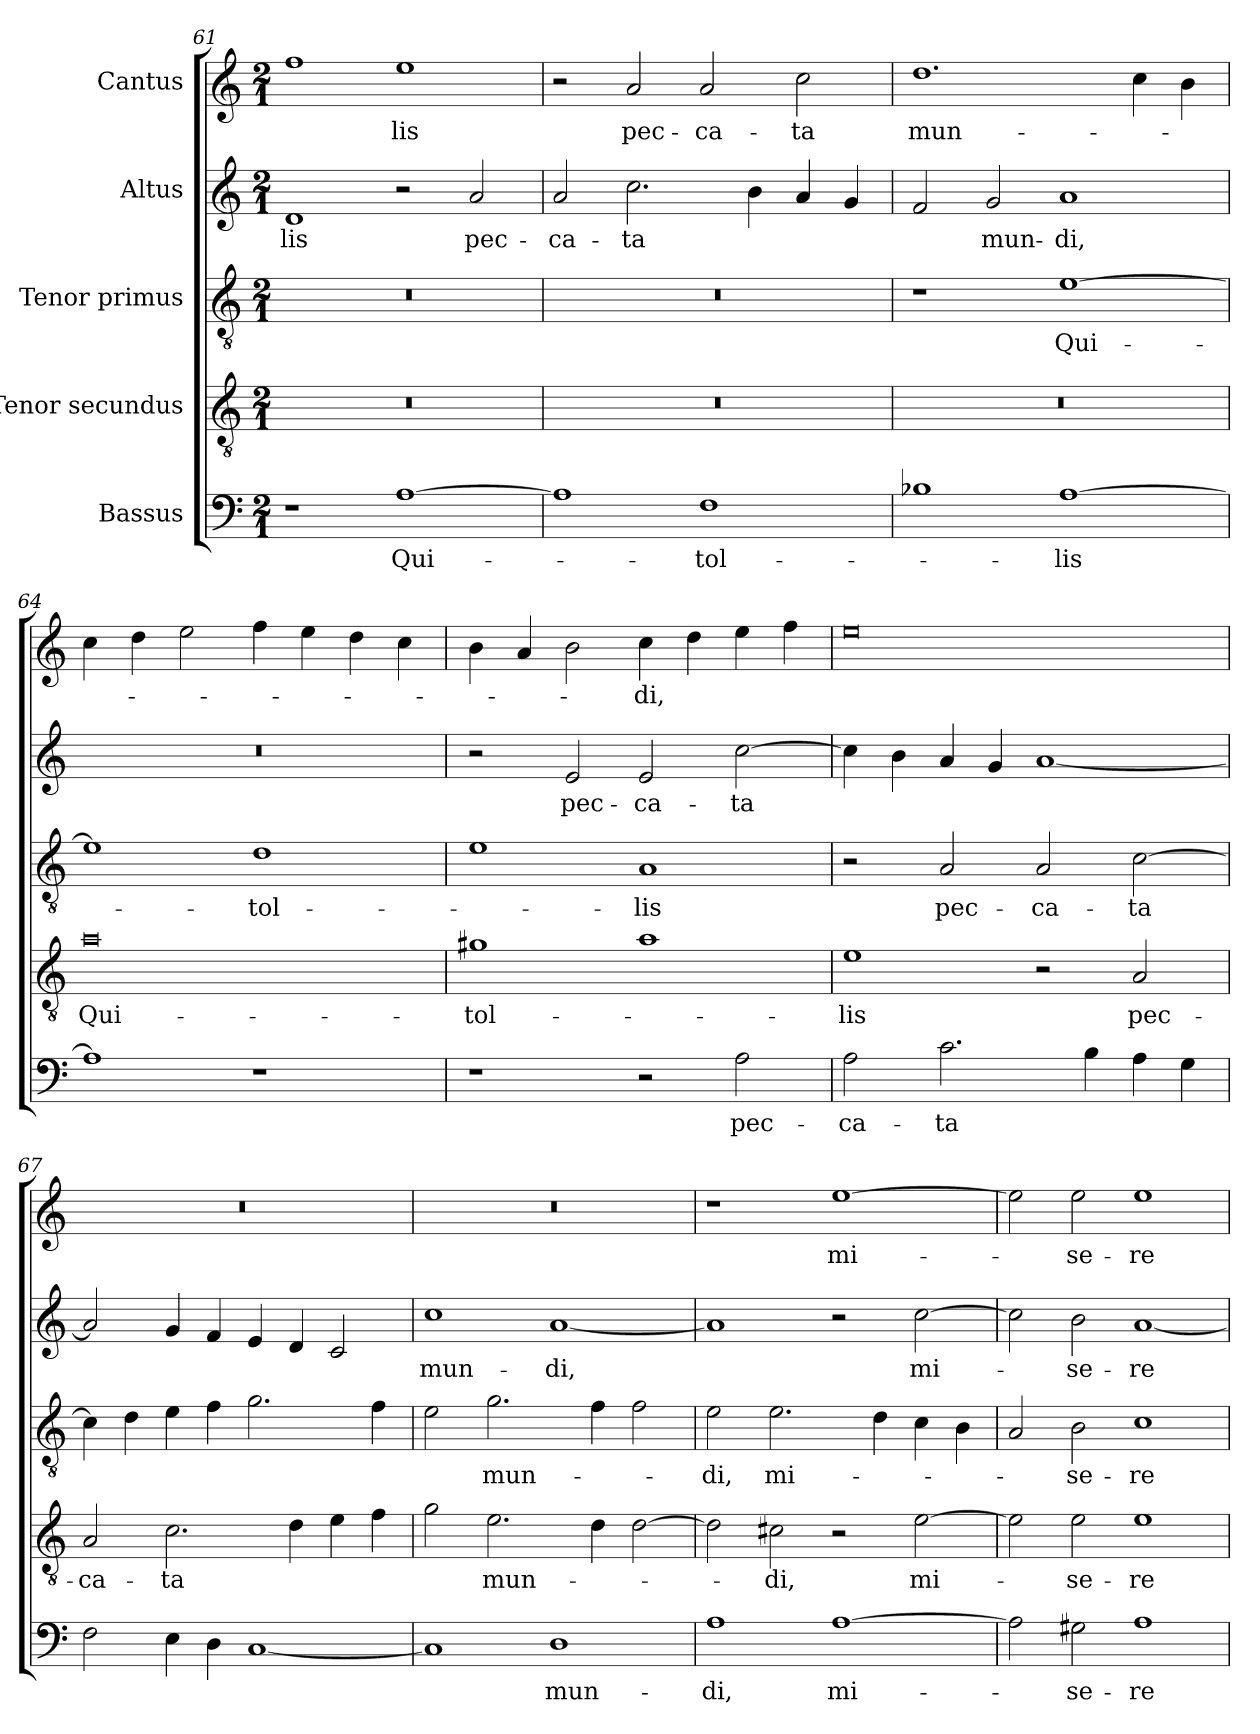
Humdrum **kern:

**kern	**text	**kern	**text	**kern	**text	**kern	**text	**kern	**text
*part5	*part5	*part4	*part4	*part3	*part3	*part2	*part2	*part1	*part1
*staff5	*staff5	*staff4	*staff4	*staff3	*staff3	*staff2	*staff2	*staff1	*staff1
*I"Bassus	*	*I"Tenor secundus	*	*I"Tenor primus	*	*I"Altus	*	*I"Cantus	*
*clefF4	*	*clefGv2	*	*clefGv2	*	*clefG2	*	*clefG2	*
*k[]	*	*k[]	*	*k[]	*	*k[]	*	*k[]	*
*M2/1	*	*M2/1	*	*M2/1	*	*M2/1	*	*M2/1	*
=61	=61	=61	=61	=61	=61	=61	=61	=61	=61
1r	.	0r	.	0r	.	1d/	-lis	1ff\	.
[1A\	Qui-	.	.	.	.	2r	.	1ee\	-lis
.	.	.	.	.	.	2a/	pec-	.	.
=62	=62	=62	=62	=62	=62	=62	=62	=62	=62
1A\]	.	0r	.	0r	.	2a/	-ca-	2r	.
.	.	.	.	.	.	2.cc\	-ta	2a/	pec-
1F\	tol-	.	.	.	.	.	.	2a/	-ca-
.	.	.	.	.	.	4b\	.	.	.
.	.	.	.	.	.	4a/	.	2cc\	-ta
.	.	.	.	.	.	4g/	.	.	.
=63	=63	=63	=63	=63	=63	=63	=63	=63	=63
1B-X\	.	0r	.	1r	.	2f/	.	1.dd\	mun-
.	.	.	.	.	.	2g/	mun-	.	.
[1A\	-lis	.	.	[1e\	Qui-	1a/	-di,	.	.
.	.	.	.	.	.	.	.	4cc\	.
.	.	.	.	.	.	.	.	4b\	.
=64	=64	=64	=64	=64	=64	=64	=64	=64	=64
1A\]	.	0a\	Qui-	1e\]	.	0r	.	4cc\	.
.	.	.	.	.	.	.	.	4dd\	.
.	.	.	.	.	.	.	.	2ee\	.
1r	.	.	.	1d\	tol-	.	.	4ff\	.
.	.	.	.	.	.	.	.	4ee\	.
.	.	.	.	.	.	.	.	4dd\	.
.	.	.	.	.	.	.	.	4cc\	.
=65	=65	=65	=65	=65	=65	=65	=65	=65	=65
1r	.	1g#X\	tol-	1e\	.	2r	.	4b\	.
.	.	.	.	.	.	.	.	4a/	.
.	.	.	.	.	.	2e/	pec-	2b\	.
2r	.	1a\	.	1A/	-lis	2e/	-ca-	4cc\	-di,
.	.	.	.	.	.	.	.	4dd\	.
2A\	pec-	.	.	.	.	[2cc\	-ta	4ee\	.
.	.	.	.	.	.	.	.	4ff\	.
=66	=66	=66	=66	=66	=66	=66	=66	=66	=66
2A\	-ca-	1e\	-lis	2r	.	4cc\]	.	0ee\	.
.	.	.	.	.	.	4b\	.	.	.
2.c\	-ta	.	.	2A/	pec-	4a/	.	.	.
.	.	.	.	.	.	4g/	.	.	.
.	.	2r	.	2A/	-ca-	[1a/	.	.	.
4B\	.	.	.	.	.	.	.	.	.
4A\	.	2A/	pec-	[2c\	-ta	.	.	.	.
4G\	.	.	.	.	.	.	.	.	.
=67	=67	=67	=67	=67	=67	=67	=67	=67	=67
2F\	.	2A/	-ca-	4c\]	.	2a/]	.	0r	.
.	.	.	.	4d\	.	.	.	.	.
4E\	.	2.c\	-ta	4e\	.	4g/	.	.	.
4D\	.	.	.	4f\	.	4f/	.	.	.
[1C/	.	.	.	2.g\	.	4e/	.	.	.
.	.	4d\	.	.	.	4d/	.	.	.
.	.	4e\	.	.	.	2c/	.	.	.
.	.	4f\	.	4f\	.	.	.	.	.
=68	=68	=68	=68	=68	=68	=68	=68	=68	=68
1C/]	.	2g\	.	2e\	.	1cc\	mun-	0r	.
.	.	2.e\	mun-	2.g\	mun-	.	.	.	.
1D\	mun-	.	.	.	.	[1a/	-di,	.	.
.	.	4d\	.	4f\	.	.	.	.	.
.	.	[2d\	.	2f\	.	.	.	.	.
=69	=69	=69	=69	=69	=69	=69	=69	=69	=69
1A\	-di,	2d\]	.	2e\	-di,	1a/]	.	1r	.
.	.	2c#X\	-di,	2.e\	mi-	.	.	.	.
[1A\	mi-	2r	.	.	.	2r	.	[1ee\	mi-
.	.	.	.	4d\	.	.	.	.	.
.	.	[2e\	mi-	4c\	.	[2cc\	mi-	.	.
.	.	.	.	4B\	.	.	.	.	.
=70	=70	=70	=70	=70	=70	=70	=70	=70	=70
2A\]	.	2e\]	.	2A/	.	2cc\]	.	2ee\]	.
2G#X\	-se-	2e\	-se-	2B\	-se-	2b\	-se-	2ee\	-se-
1A\	-re-	1e\	-re-	1c\	-re-	[1a/	-re-	1ee\	-re-
=	=	=	=	=	=	=	=	=	=
*-	*-	*-	*-	*-	*-	*-	*-	*-	*-
